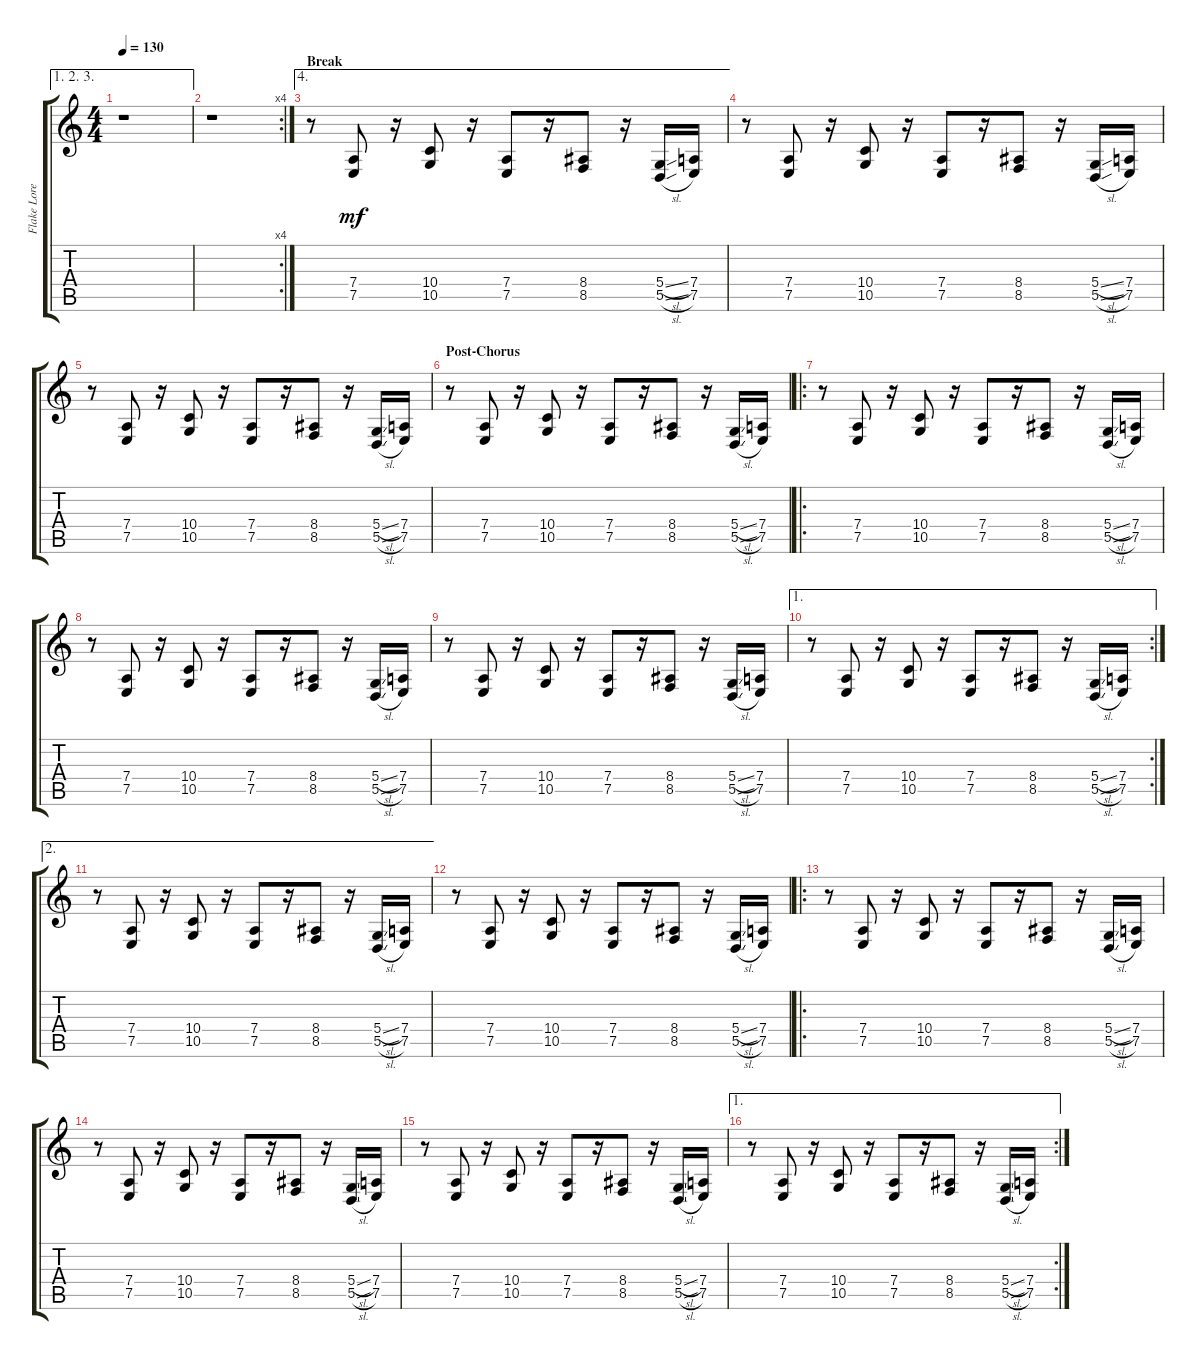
\track ("Flake Lorenz" "Flake Lore") {instrument lead2sawtooth}
\staff {score tabs}
\tuning (E4 B3 G3 D3 A2 D2) {hide}
\ae (1 2 3)
\ts (4 4)
\tempo 130
\clef g2
\ks c
r.1{dy mf} |
\rc 4
r.1 |
\ae 4
\section ("" "Break")
r.8 (7.4 7.5).8 r.16 (10.4 10.5).8 r.16 (7.4 7.5).8 r.16 (8.4 8.5).8 r.16 (5.4{sl} 5.5{sl}).16 (7.4 7.5).16 |
r.8 (7.4 7.5).8 r.16 (10.4 10.5).8 r.16 (7.4 7.5).8 r.16 (8.4 8.5).8 r.16 (5.4{sl} 5.5{sl}).16 (7.4 7.5).16 |
r.8 (7.4 7.5).8 r.16 (10.4 10.5).8 r.16 (7.4 7.5).8 r.16 (8.4 8.5).8 r.16 (5.4{sl} 5.5{sl}).16 (7.4 7.5).16 |
\section ("" "Post-Chorus")
r.8 (7.4 7.5).8 r.16 (10.4 10.5).8 r.16 (7.4 7.5).8 r.16 (8.4 8.5).8 r.16 (5.4{sl} 5.5{sl}).16 (7.4 7.5).16 |
\ro
r.8 (7.4 7.5).8 r.16 (10.4 10.5).8 r.16 (7.4 7.5).8 r.16 (8.4 8.5).8 r.16 (5.4{sl} 5.5{sl}).16 (7.4 7.5).16 |
r.8 (7.4 7.5).8 r.16 (10.4 10.5).8 r.16 (7.4 7.5).8 r.16 (8.4 8.5).8 r.16 (5.4{sl} 5.5{sl}).16 (7.4 7.5).16 |
r.8 (7.4 7.5).8 r.16 (10.4 10.5).8 r.16 (7.4 7.5).8 r.16 (8.4 8.5).8 r.16 (5.4{sl} 5.5{sl}).16 (7.4 7.5).16 |
\ae 1
\rc 2
r.8 (7.4 7.5).8 r.16 (10.4 10.5).8 r.16 (7.4 7.5).8 r.16 (8.4 8.5).8 r.16 (5.4{sl} 5.5{sl}).16 (7.4 7.5).16 |
\ae 2
r.8 (7.4 7.5).8 r.16 (10.4 10.5).8 r.16 (7.4 7.5).8 r.16 (8.4 8.5).8 r.16 (5.4{sl} 5.5{sl}).16 (7.4 7.5).16 |
r.8 (7.4 7.5).8 r.16 (10.4 10.5).8 r.16 (7.4 7.5).8 r.16 (8.4 8.5).8 r.16 (5.4{sl} 5.5{sl}).16 (7.4 7.5).16 |
\ro
r.8 (7.4 7.5).8 r.16 (10.4 10.5).8 r.16 (7.4 7.5).8 r.16 (8.4 8.5).8 r.16 (5.4{sl} 5.5{sl}).16 (7.4 7.5).16 |
r.8 (7.4 7.5).8 r.16 (10.4 10.5).8 r.16 (7.4 7.5).8 r.16 (8.4 8.5).8 r.16 (5.4{sl} 5.5{sl}).16 (7.4 7.5).16 |
r.8 (7.4 7.5).8 r.16 (10.4 10.5).8 r.16 (7.4 7.5).8 r.16 (8.4 8.5).8 r.16 (5.4{sl} 5.5{sl}).16 (7.4 7.5).16 |
\ae 1
\rc 2
r.8 (7.4 7.5).8 r.16 (10.4 10.5).8 r.16 (7.4 7.5).8 r.16 (8.4 8.5).8 r.16 (5.4{sl} 5.5{sl}).16 (7.4 7.5).16
